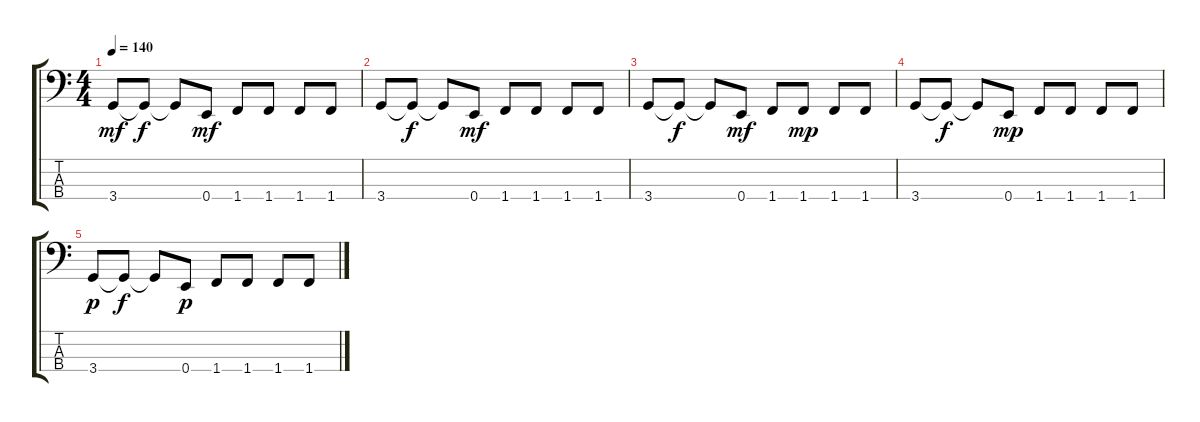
\track "" {instrument electricbassfinger}
\staff {score tabs}
\tuning (G2 D2 A1 E1) {hide}
\ts (4 4)
\tempo 140
\clef f4
\ks c
3.4.8{dy mf} 3.4{t}.8{dy f} 3.4{t}.8 0.4.8{dy mf} 1.4.8 1.4.8 1.4.8 1.4.8 |
3.4.8 3.4{t}.8{dy f} 3.4{t}.8 0.4.8{dy mf} 1.4.8 1.4.8 1.4.8 1.4.8 |
3.4.8 3.4{t}.8{dy f} 3.4{t}.8 0.4.8{dy mf} 1.4.8 1.4.8{dy mp} 1.4.8 1.4.8 |
3.4.8 3.4{t}.8{dy f} 3.4{t}.8 0.4.8{dy mp} 1.4.8 1.4.8 1.4.8 1.4.8 |
3.4.8{dy p} 3.4{t}.8{dy f} 3.4{t}.8 0.4.8{dy p} 1.4.8 1.4.8 1.4.8 1.4.8
